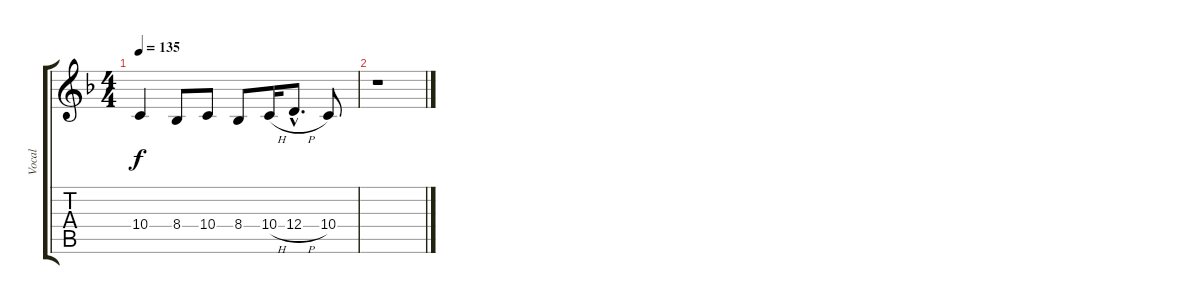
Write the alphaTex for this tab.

\track ("Vocal" "Vocal") {instrument flute}
\staff {score tabs}
\tuning (E4 B3 G3 D3 A2 E2) {hide}
\ts (4 4)
\tempo 135
\clef g2
\ks f
10.4{t}.4{dy f} 8.4.8 10.4.8 8.4.8 10.4{h}.16 12.4{h hac}.8{d} 10.4.8 |
r.1
